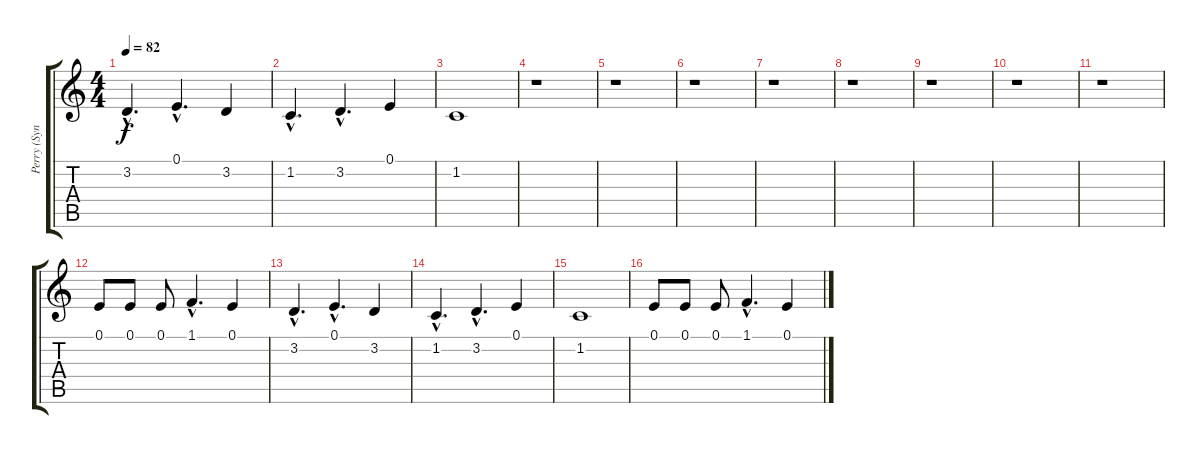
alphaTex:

\track ("Perry (Synth)" "Perry (Syn") {instrument bassoon}
\staff {score tabs}
\tuning (E4 B3 G3 D3 A2 E2) {hide}
\ts (4 4)
\tempo 82
\clef g2
\ks c
3.2{hac}.4{d dy f} 0.1{hac}.4{d} 3.2.4 |
1.2{hac}.4{d} 3.2{hac}.4{d} 0.1.4 |
1.2.1 |
r.1 |
r.1 |
r.1 |
r.1 |
r.1 |
r.1 |
r.1 |
r.1 |
0.1.8 0.1.8 0.1.8 1.1{hac}.4{d} 0.1.4 |
3.2{hac}.4{d} 0.1{hac}.4{d} 3.2.4 |
1.2{hac}.4{d} 3.2{hac}.4{d} 0.1.4 |
1.2.1 |
0.1.8 0.1.8 0.1.8 1.1{hac}.4{d} 0.1.4
